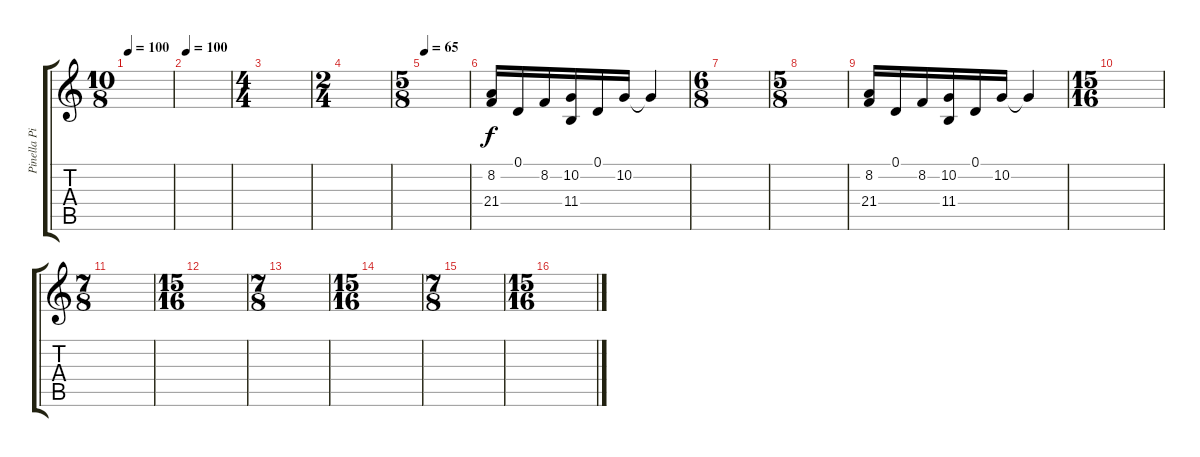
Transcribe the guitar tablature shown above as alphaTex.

\track ("Pinella Piano" "Pinella Pi") {instrument acousticgrandpiano}
\staff {score tabs}
\tuning (D4 A3 F3 C3 G2 D2) {hide}
\ts (10 8)
\tempo 100
\clef g2
\ks c
|
\tempo 100
|
\ts (4 4)
|
\ts (2 4)
|
\ts (5 8)
\tempo 65
|
(8.2 21.4).16 0.1.16 8.2.16 (10.2 11.4).16 0.1.16 10.2.16 10.2{t}.4 |
\ts (6 8)
|
\ts (5 8)
|
(8.2 21.4).16 0.1.16 8.2.16 (10.2 11.4).16 0.1.16 10.2.16 10.2{t}.4 |
\ts (15 16)
|
\ts (7 8)
|
\ts (15 16)
|
\ts (7 8)
|
\ts (15 16)
|
\ts (7 8)
|
\ts (15 16)
